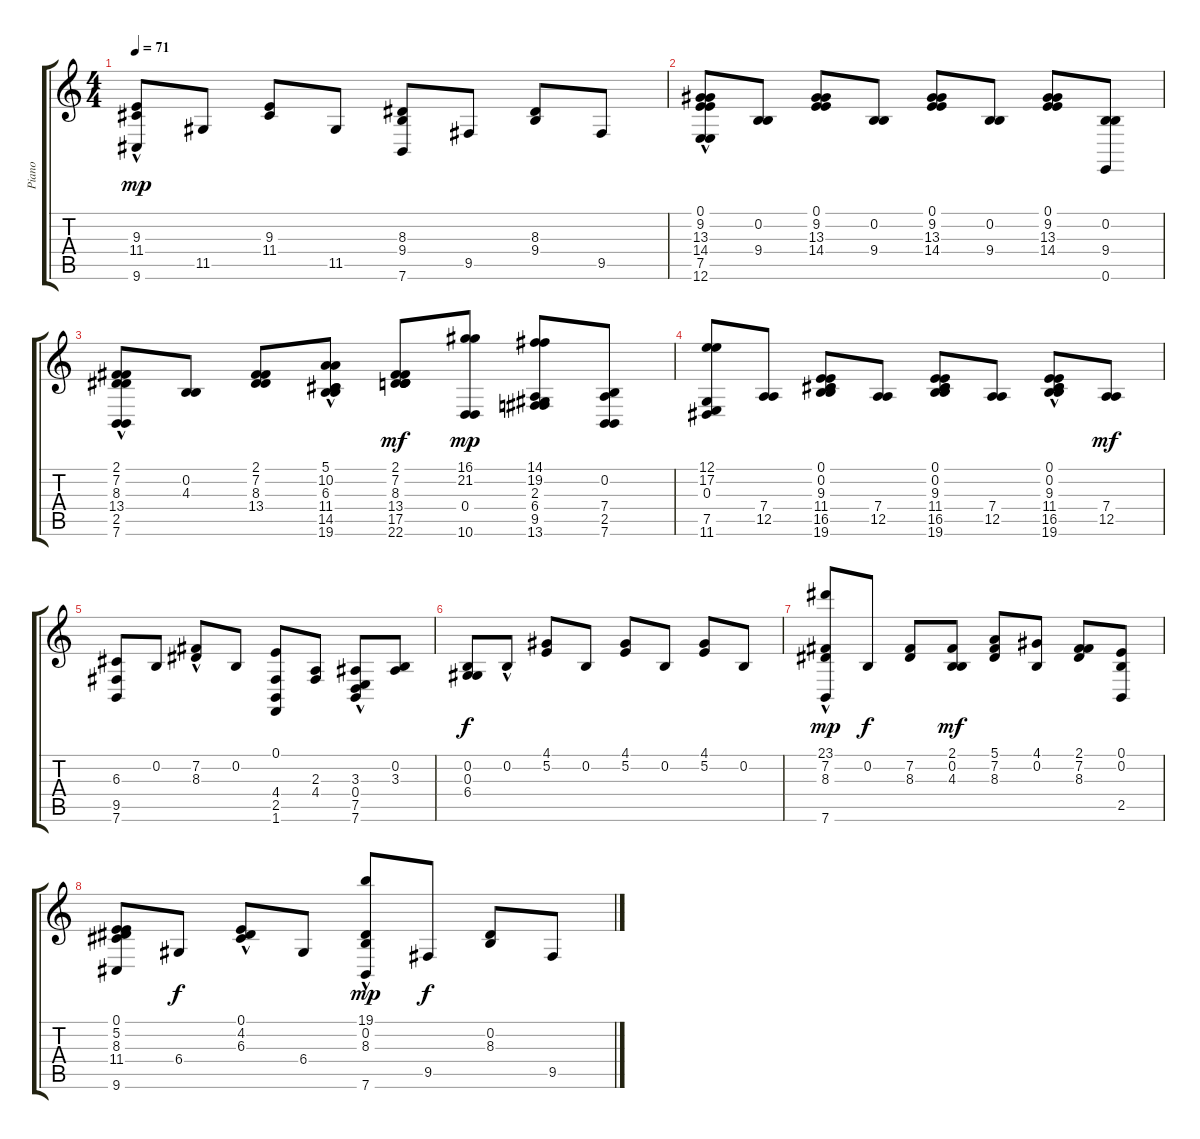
\track ("Piano" "Piano") {instrument acousticgrandpiano}
\staff {score tabs}
\tuning (E4 B3 G3 D3 A2 E2) {hide}
\ts (4 4)
\tempo 71
\clef g2
\ks c
(9.3 11.4 9.6{hac}).8{dy mp} 11.5.8 (9.3 11.4).8 11.5.8 (8.3 9.4 7.6).8 9.5.8 (8.3 9.4).8 9.5.8 |
(0.1 9.2 13.3 14.4 7.5{hac} 12.6{hac}).8 (0.2 9.4).8 (0.1 9.2 13.3 14.4).8 (0.2 9.4).8 (0.1 9.2 13.3 14.4).8 (0.2 9.4).8 (0.1 9.2 13.3 14.4).8 (0.2 9.4 0.6).8 |
(2.1 7.2 8.3 13.4 2.5{hac} 7.6{hac}).8 (0.2 4.3).8 (2.1 7.2 8.3 13.4).8 (5.1 10.2 6.3{hac} 11.4{hac} 14.5 19.6).8 (2.1 7.2 8.3 13.4 17.5 22.6).8{dy mf} (16.1 21.2 0.4 10.6).8{dy mp} (14.1 19.2 2.3 6.4 9.5 13.6).8 (0.2 7.4 2.5 7.6).8 |
(12.1 17.2 0.3 7.5 11.6).8 (7.4 12.5).8 (0.1 0.2 9.3 11.4 16.5 19.6).8 (7.4 12.5).8 (0.1 0.2 9.3 11.4 16.5 19.6).8 (7.4 12.5).8 (0.1{hac} 0.2 9.3{hac} 11.4 16.5 19.6).8 (7.4 12.5).8{dy mf} |
(6.3 9.5 7.6).8 0.2.8 (7.2{hac} 8.3).8 0.2.8 (0.1 4.4 2.5 1.6).8 (2.3 4.4).8 (3.3 0.4{hac} 7.5 7.6).8 (0.2 3.3).8 |
(0.2 0.3 6.4).8{dy f} 0.2{hac}.8 (4.1 5.2).8 0.2.8 (4.1 5.2).8 0.2.8 (4.1 5.2).8 0.2.8 |
(23.1 7.2 8.3 7.6{hac}).8{dy mp} 0.2.8{dy f} (7.2 8.3).8 (2.1 0.2 4.3).8{dy mf} (5.1 7.2 8.3).8 (4.1 0.2).8 (2.1 7.2 8.3).8 (0.1 0.2 2.5).8 |
(0.1 5.2 8.3 11.4 9.6).8 6.4.8{dy f} (0.1 4.2{hac} 6.3).8 6.4.8 (19.1 0.2 8.3{hac} 7.6).8{dy mp} 9.5.8{dy f} (0.2 8.3).8 9.5.8
